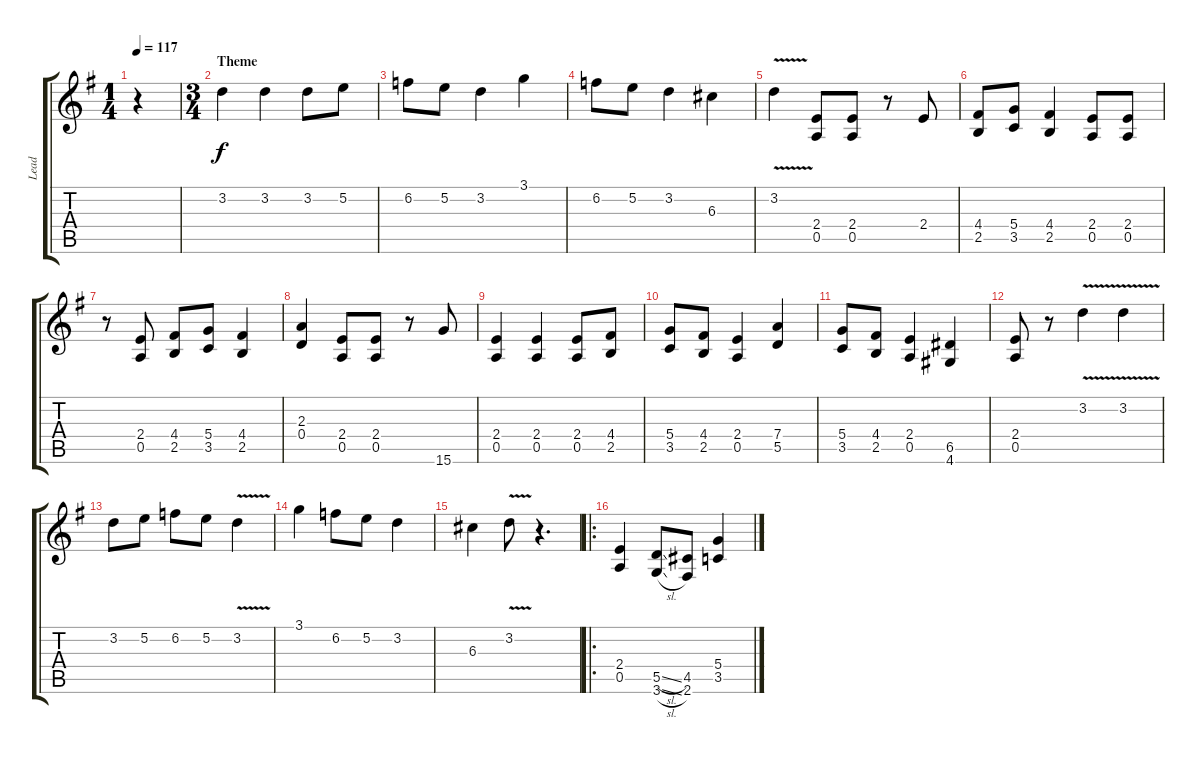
\track ("Lead" "Lead") {instrument distortionguitar}
\staff {score tabs}
\tuning (E4 B3 G3 D3 A2 E2) {hide}
\ts (1 4)
\tempo 117
\clef g2
\ks g
r.4{dy f instrument distortionguitar} |
\ts (3 4)
\section ("" "Theme")
3.2.4 3.2.4 3.2.8 5.2.8 |
6.2.8 5.2.8 3.2.4 3.1.4 |
6.2.8 5.2.8 3.2.4 6.3.4 |
3.2{v}.4 (2.4 0.5).8 (2.4 0.5).8 r.8 2.4.8 |
(4.4 2.5).8 (5.4 3.5).8 (4.4 2.5).4 (2.4 0.5).8 (2.4 0.5).8 |
r.8 (2.4 0.5).8 (4.4 2.5).8 (5.4 3.5).8 (4.4 2.5).4 |
(2.3 0.4).4 (2.4 0.5).8 (2.4 0.5).8 r.8 15.6.8 |
(2.4 0.5).4 (2.4 0.5).4 (2.4 0.5).8 (4.4 2.5).8 |
(5.4 3.5).8 (4.4 2.5).8 (2.4 0.5).4 (7.4 5.5).4 |
(5.4 3.5).8 (4.4 2.5).8 (2.4 0.5).4 (6.5 4.6).4 |
(2.4 0.5).8 r.8 3.2{v}.4 3.2{v}.4 |
3.2.8 5.2.8 6.2.8 5.2.8 3.2{v}.4 |
3.1.4 6.2.8 5.2.8 3.2.4 |
6.3.4 3.2{v}.8 r.4{d} |
\ro
(2.4 0.5).4 (5.5{sl} 3.6{sl}).8 (4.5 2.6).8 (5.4 3.5).4
